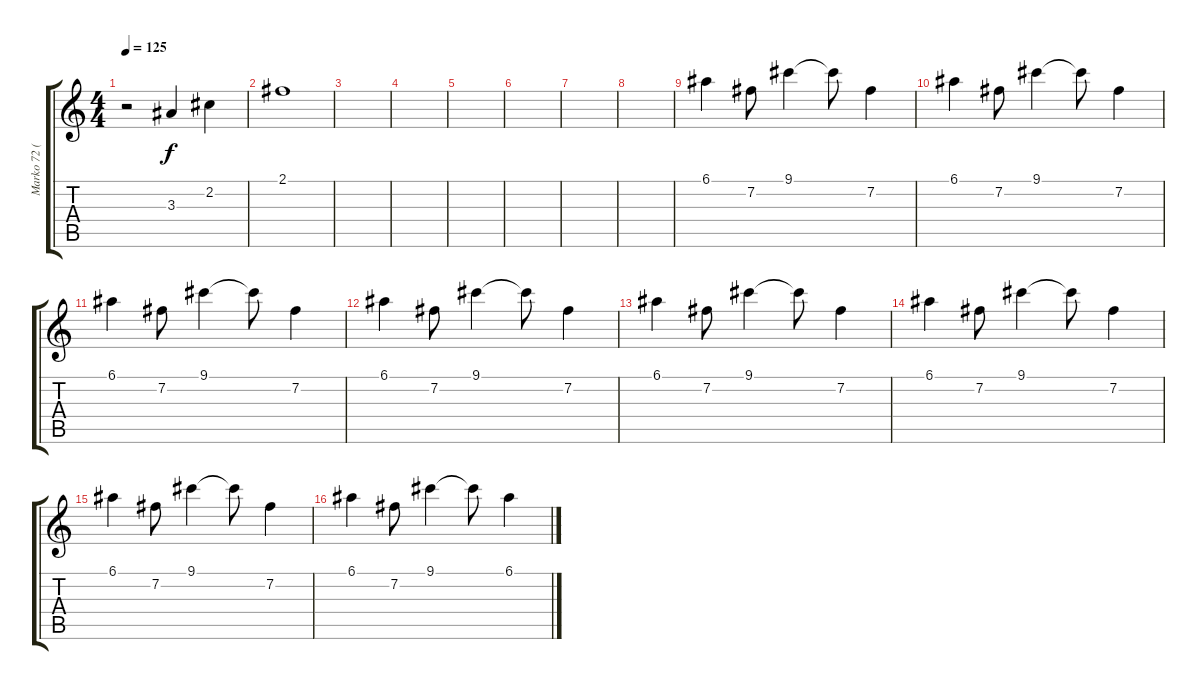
\track ("Marko 72 (guitare)" "Marko 72 (") {instrument distortionguitar}
\staff {score tabs}
\tuning (E4 B3 G3 D3 A2 E2) {hide}
\ts (4 4)
\tempo 125
\clef g2
\ks c
r.2{dy f} 3.3.4 2.2.4 |
2.1.1 |
|
|
|
|
|
|
6.1.4 7.2.8 9.1.4 9.1{t}.8 7.2.4 |
6.1.4 7.2.8 9.1.4 9.1{t}.8 7.2.4 |
6.1.4 7.2.8 9.1.4 9.1{t}.8 7.2.4 |
6.1.4 7.2.8 9.1.4 9.1{t}.8 7.2.4 |
6.1.4 7.2.8 9.1.4 9.1{t}.8 7.2.4 |
6.1.4 7.2.8 9.1.4 9.1{t}.8 7.2.4 |
6.1.4 7.2.8 9.1.4 9.1{t}.8 7.2.4 |
6.1.4 7.2.8 9.1.4 9.1{t}.8 6.1.4
